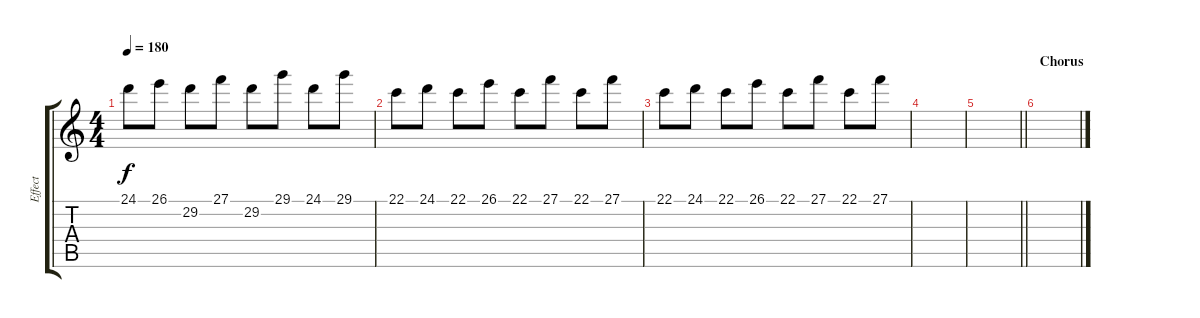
\track ("Effect" "Effect") {instrument choiraahs}
\staff {score tabs}
\tuning (D4 A3 F3 C3 G2 C2) {hide}
\ts (4 4)
\tempo 180
\clef g2
\ks c
24.1.8{dy f} 26.1.8 29.2.8 27.1.8 29.2.8 29.1.8 24.1.8 29.1.8 |
22.1.8 24.1.8 22.1.8 26.1.8 22.1.8 27.1.8 22.1.8 27.1.8 |
22.1.8 24.1.8 22.1.8 26.1.8 22.1.8 27.1.8 22.1.8 27.1.8 |
|
\barLineRight lightlight
|
\section ("" "Chorus")
